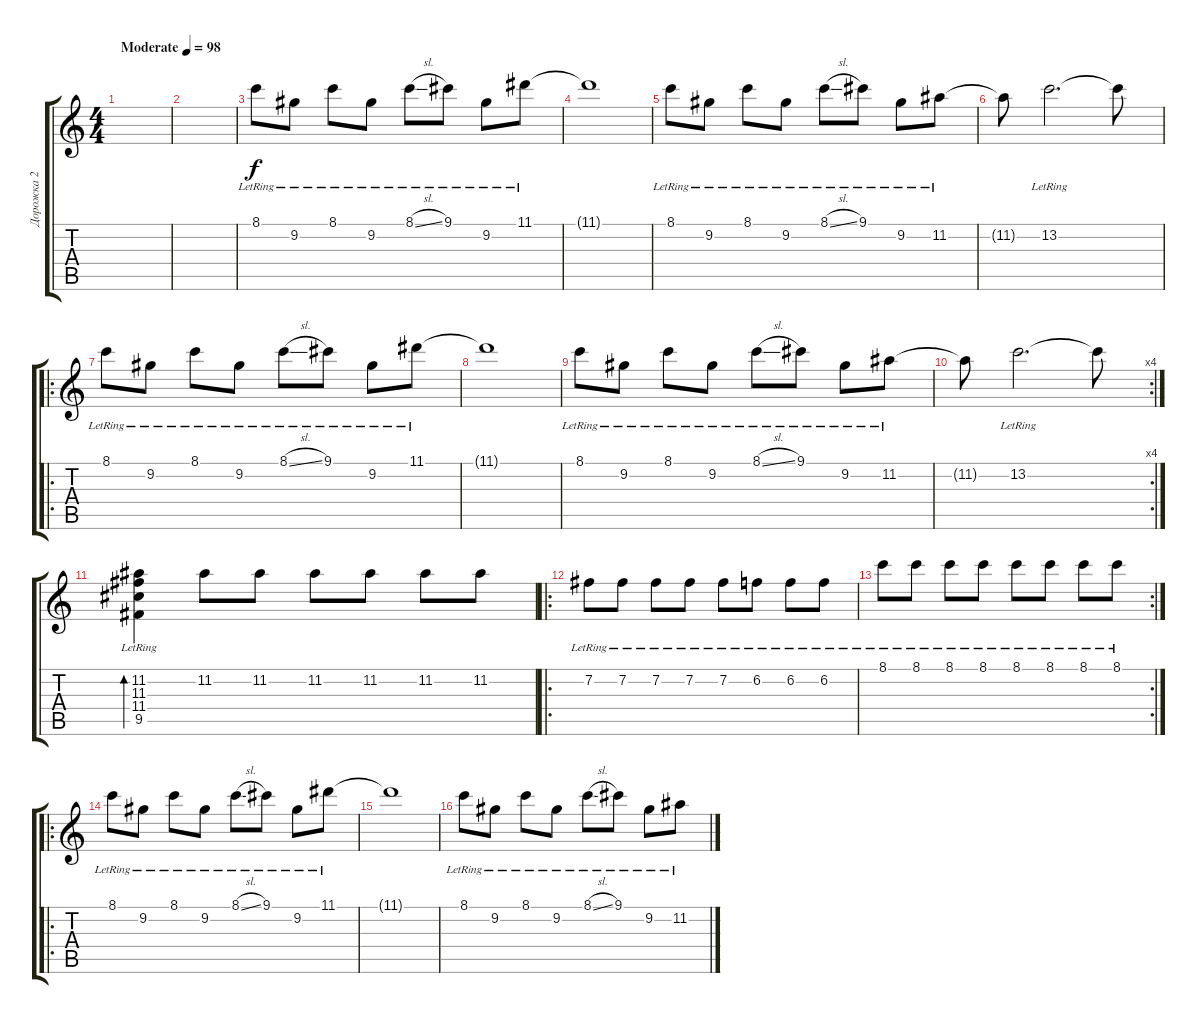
\track ("Дорожка 2" "Дорожка 2") {instrument electricguitarclean}
\staff {score tabs}
\tuning (E4 B3 G3 D3 A2 E2) {hide}
\ts (4 4)
\tempo (98 "Moderate")
\clef g2
\ks c
|
|
8.1{lr}.8 9.2{lr}.8 8.1{lr}.8 9.2{lr}.8 8.1{sl lr}.8 9.1{lr}.8 9.2{lr}.8 11.1{lr}.8 |
11.1{t}.1 |
8.1{lr}.8 9.2{lr}.8 8.1{lr}.8 9.2{lr}.8 8.1{sl lr}.8 9.1{lr}.8 9.2{lr}.8 11.2{lr}.8 |
11.2{t}.8 13.2{lr}.2{d} 13.2{t}.8 |
\ro
8.1{lr}.8 9.2{lr}.8 8.1{lr}.8 9.2{lr}.8 8.1{sl lr}.8 9.1{lr}.8 9.2{lr}.8 11.1{lr}.8 |
11.1{t}.1 |
8.1{lr}.8 9.2{lr}.8 8.1{lr}.8 9.2{lr}.8 8.1{sl lr}.8 9.1{lr}.8 9.2{lr}.8 11.2{lr}.8 |
\rc 4
11.2{t}.8 13.2{lr}.2{d} 13.2{t}.8 |
(11.2 11.3{lr} 11.4{lr} 9.5{lr}).4{bd 480} 11.2.8{volume 4} 11.2.8 11.2.8 11.2.8 11.2.8 11.2.8 |
\ro
7.2{lr}.8{volume 13} 7.2{lr}.8 7.2{lr}.8 7.2{lr}.8 7.2{lr}.8 6.2{lr}.8 6.2{lr}.8 6.2{lr}.8 |
\rc 2
8.1{lr}.8 8.1{lr}.8 8.1{lr}.8 8.1{lr}.8 8.1{lr}.8 8.1{lr}.8 8.1{lr}.8 8.1{lr}.8 |
\ro
8.1{lr}.8 9.2{lr}.8 8.1{lr}.8 9.2{lr}.8 8.1{sl lr}.8 9.1{lr}.8 9.2{lr}.8 11.1{lr}.8 |
11.1{t}.1 |
8.1{lr}.8 9.2{lr}.8 8.1{lr}.8 9.2{lr}.8 8.1{sl lr}.8 9.1{lr}.8 9.2{lr}.8 11.2{lr}.8
